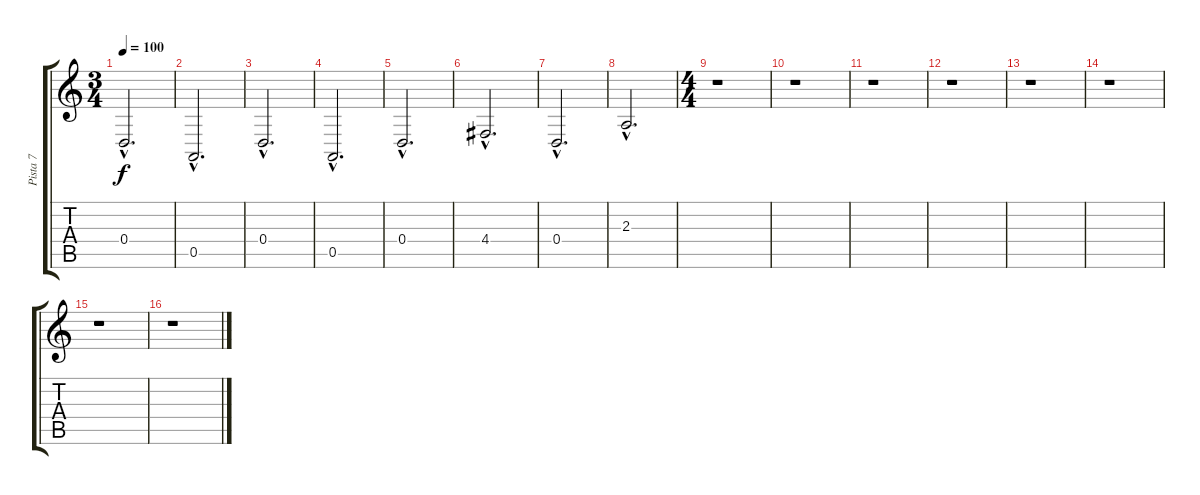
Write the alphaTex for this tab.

\track ("Pista 7" "Pista 7") {instrument stringensemble2}
\staff {score tabs}
\tuning (E4 B3 G3 D3 A2 E2) {hide}
\ts (3 4)
\tempo 100
\clef g2
\ks c
0.4{hac}.2{d dy f} |
0.5{hac}.2{d} |
0.4{hac}.2{d} |
0.5{hac}.2{d} |
0.4{hac}.2{d} |
4.4{hac}.2{d} |
0.4{hac}.2{d} |
2.3{hac}.2{d} |
\ts (4 4)
r.1 |
r.1 |
r.1 |
r.1 |
r.1 |
r.1 |
r.1 |
r.1
